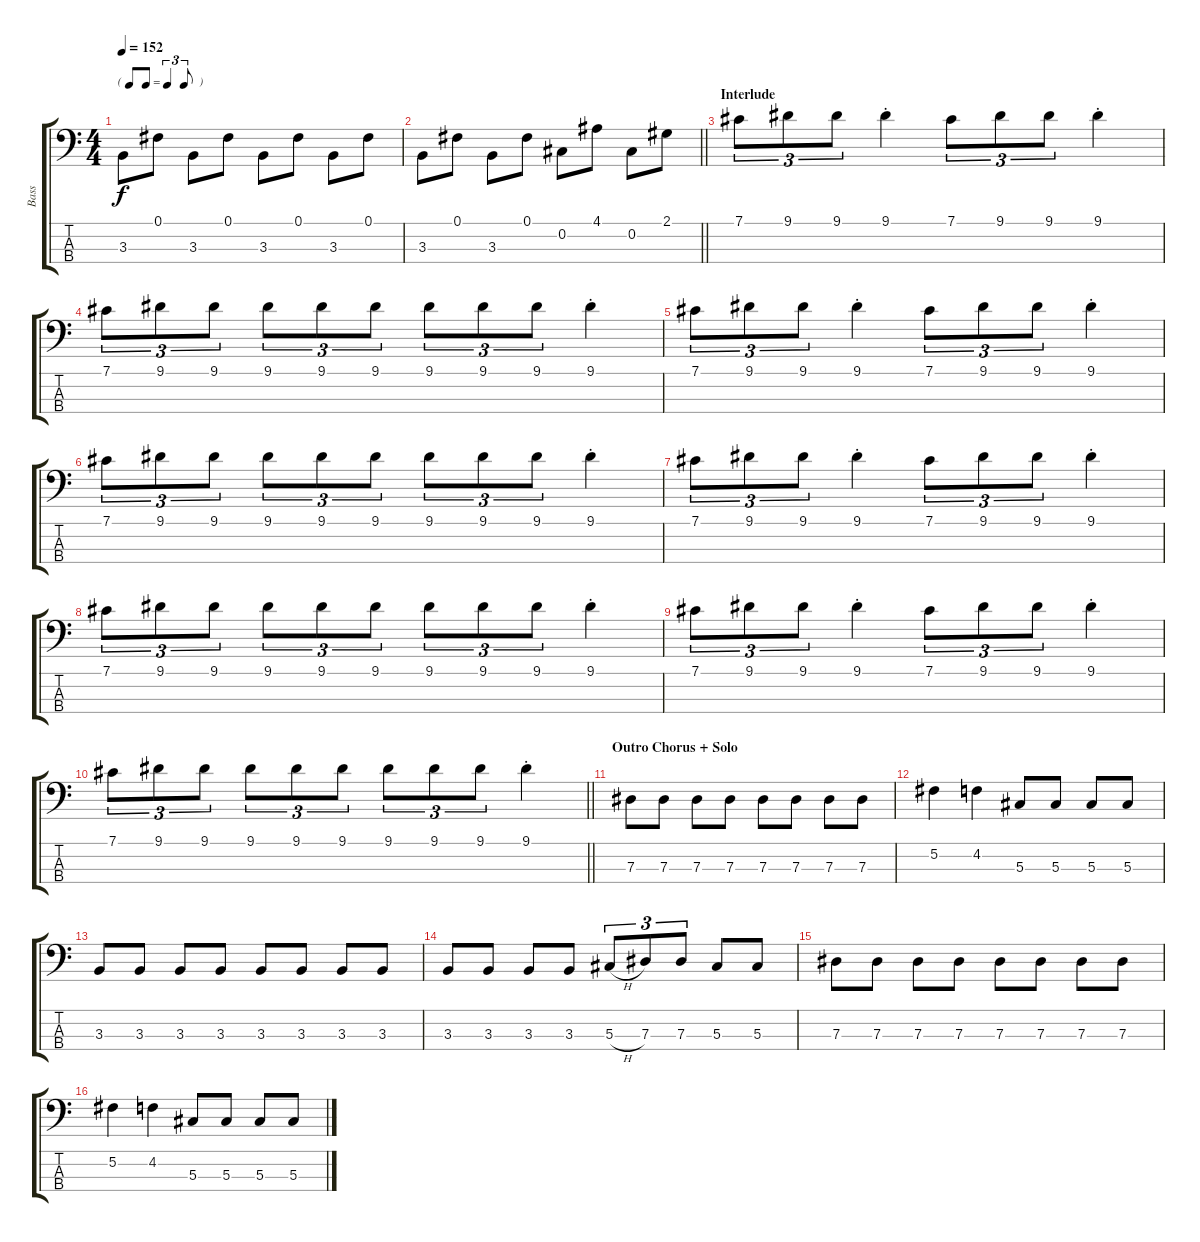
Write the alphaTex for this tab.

\track ("Bass" "Bass") {instrument electricbassfinger}
\staff {score tabs}
\tuning (Gb2 Db2 Ab1 Eb1) {hide}
\ts (4 4)
\tf triplet8th
\tempo 152
\clef f4
\ks c
3.3.8{dy f} 0.1.8 3.3.8 0.1.8 3.3.8 0.1.8 3.3.8 0.1.8 |
\barLineRight lightlight
3.3.8 0.1.8 3.3.8 0.1.8 0.2.8 4.1.8 0.2.8 2.1.8 |
\section ("" "Interlude")
7.1.8{tu (3 2)} 9.1.8{tu (3 2)} 9.1.8{tu (3 2)} 9.1{st}.4 7.1.8{tu (3 2)} 9.1.8{tu (3 2)} 9.1.8{tu (3 2)} 9.1{st}.4 |
7.1.8{tu (3 2)} 9.1.8{tu (3 2)} 9.1.8{tu (3 2)} 9.1.8{tu (3 2)} 9.1.8{tu (3 2)} 9.1.8{tu (3 2)} 9.1.8{tu (3 2)} 9.1.8{tu (3 2)} 9.1.8{tu (3 2)} 9.1{st}.4 |
7.1.8{tu (3 2)} 9.1.8{tu (3 2)} 9.1.8{tu (3 2)} 9.1{st}.4 7.1.8{tu (3 2)} 9.1.8{tu (3 2)} 9.1.8{tu (3 2)} 9.1{st}.4 |
7.1.8{tu (3 2)} 9.1.8{tu (3 2)} 9.1.8{tu (3 2)} 9.1.8{tu (3 2)} 9.1.8{tu (3 2)} 9.1.8{tu (3 2)} 9.1.8{tu (3 2)} 9.1.8{tu (3 2)} 9.1.8{tu (3 2)} 9.1{st}.4 |
7.1.8{tu (3 2)} 9.1.8{tu (3 2)} 9.1.8{tu (3 2)} 9.1{st}.4 7.1.8{tu (3 2)} 9.1.8{tu (3 2)} 9.1.8{tu (3 2)} 9.1{st}.4 |
7.1.8{tu (3 2)} 9.1.8{tu (3 2)} 9.1.8{tu (3 2)} 9.1.8{tu (3 2)} 9.1.8{tu (3 2)} 9.1.8{tu (3 2)} 9.1.8{tu (3 2)} 9.1.8{tu (3 2)} 9.1.8{tu (3 2)} 9.1{st}.4 |
7.1.8{tu (3 2)} 9.1.8{tu (3 2)} 9.1.8{tu (3 2)} 9.1{st}.4 7.1.8{tu (3 2)} 9.1.8{tu (3 2)} 9.1.8{tu (3 2)} 9.1{st}.4 |
\barLineRight lightlight
7.1.8{tu (3 2)} 9.1.8{tu (3 2)} 9.1.8{tu (3 2)} 9.1.8{tu (3 2)} 9.1.8{tu (3 2)} 9.1.8{tu (3 2)} 9.1.8{tu (3 2)} 9.1.8{tu (3 2)} 9.1.8{tu (3 2)} 9.1{st}.4 |
\section ("" "Outro Chorus + Solo")
7.3.8 7.3.8 7.3.8 7.3.8 7.3.8 7.3.8 7.3.8 7.3.8 |
5.2.4 4.2.4 5.3.8 5.3.8 5.3.8 5.3.8 |
3.3.8 3.3.8 3.3.8 3.3.8 3.3.8 3.3.8 3.3.8 3.3.8 |
3.3.8 3.3.8 3.3.8 3.3.8 5.3{h}.8{tu (3 2)} 7.3.8{tu (3 2)} 7.3.8{tu (3 2)} 5.3.8 5.3.8 |
7.3.8 7.3.8 7.3.8 7.3.8 7.3.8 7.3.8 7.3.8 7.3.8 |
5.2.4 4.2.4 5.3.8 5.3.8 5.3.8 5.3.8
